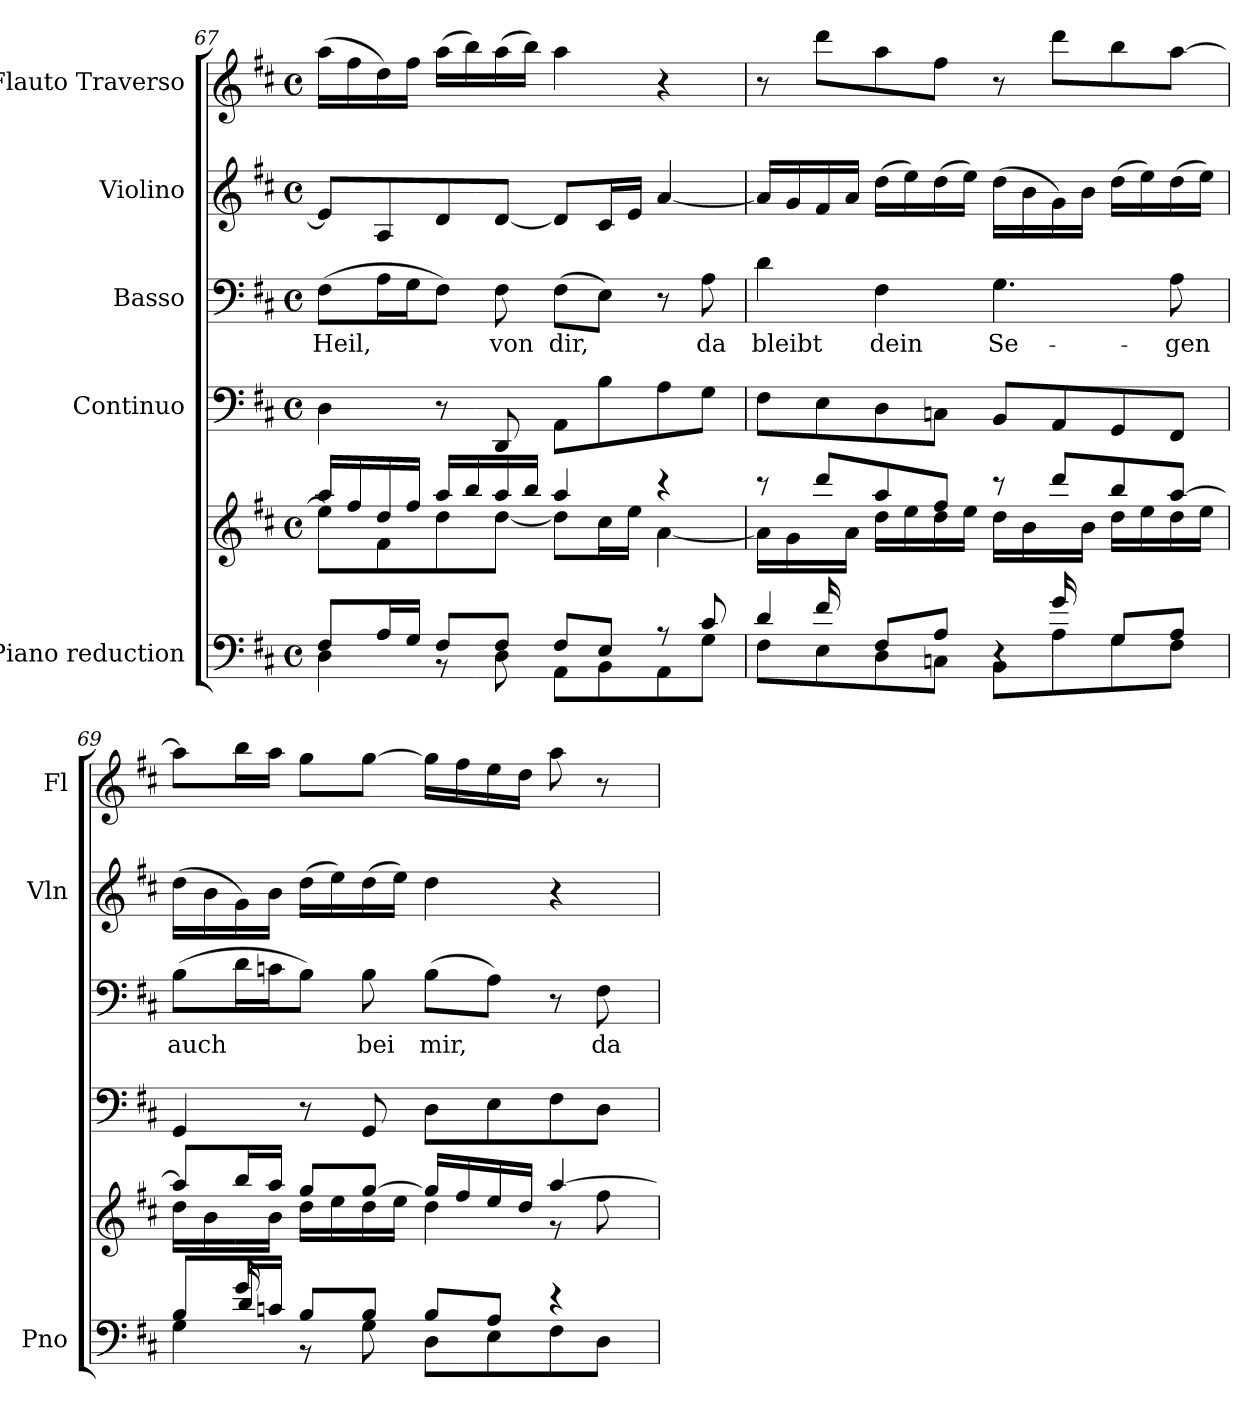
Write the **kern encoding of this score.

**kern	**kern	**kern	**kern	**text	**kern	**kern
*part5	*part5	*part4	*part3	*part3	*part2	*part1
*staff6	*staff5	*staff4	*staff3	*staff3	*staff2	*staff1
*I"Piano reduction	*	*I"Continuo	*I"Basso	*	*I"Violino	*I"Flauto Traverso
*I'Pno	*	*	*	*	*I'Vln	*I'Fl
*clefF4	*clefG2	*clefF4	*clefF4	*	*clefG2	*clefG2
*k[f#c#]	*k[f#c#]	*k[f#c#]	*k[f#c#]	*	*k[f#c#]	*k[f#c#]
*M4/4	*M4/4	*M4/4	*M4/4	*	*M4/4	*M4/4
*met(c)	*met(c)	*met(c)	*met(c)	*	*met(c)	*met(c)
=67	=67	=67	=67	=67	=67	=67
*^	*^	*	*	*	*	*
!	!	!	!	!	!	!LO:LY:b	!	!
8F#/L	4D\	16aa/LL	8ee\L]	4D\	(8F#\L	Heil,	8e/L]	(16aa\LL
.	.	16ff#/	.	.	.	.	.	16ff#\
16A/L	.	16dd/	8f#\	.	16A\L	.	8A/	16dd\)
16G/JJ	.	16ff#/JJ	.	.	16G\J	.	.	16ff#\JJ
8F#/L	8r	16aa/LL	8dd\	8r	8F#\J)	.	8d/	(16aa\LL
.	.	16bb/	.	.	.	.	.	16bb\)
!	!	!	!	!	!	!LO:LY:b	!	!
8F#/J	8D\	16aa/	[8dd\J	8DD/	8F#\	von	[8d/J	(16aa\
.	.	16bb/JJ	.	.	.	.	.	16bb\JJ)
!	!	!	!	!	!	!LO:LY:b	!	!
8F#/L	8AA\L	4aa/	8dd\L]	8AA\L	(8F#\L	dir,	8d/L]	4aa\
8E/J	8BB\	.	16cc#\L	8B\	8E\J)	.	16c#/L	.
.	.	.	16ee\JJ	.	.	.	16e/JJ	.
8r	8AA\	4r	[4a\	8A\	8r	.	[4a/	4r
!	!	!	!	!	!	!LO:LY:b	!	!
8c#/	8G\J	.	.	8G\J	8A\	da	.	.
!!LO:LB:g=z
=68	=68	=68	=68	=68	=68	=68	=68	=68
*	*^	*	*	*	*	*	*	*
!	!	!	!	!	!	!	!LO:LY:b	!	!
8ryy	4d/	8F#\L	8r	16a\LL]	8F#\L	4d\	bleibt	16a/LL]	8r
.	.	.	.	16g\	.	.	.	16g/	.
16f#/	.	8E\	8ddd/L	16ryy	8E\	.	.	16f#/	8ddd\L
4..ryy	.	.	.	16a\JJ	.	.	.	16a/JJ	.
!	!	!	!	!	!	!	!LO:LY:b	!	!
.	8F#/L	8D\	8aa/	16dd\LL	8D\	4F#\	dein	(16dd\LL	8aa\
.	.	.	.	16ee\	.	.	.	16ee\)	.
.	8A/J	8Cn\J	8ff#/J	16dd\	8Cn\J	.	.	(16dd\	8ff#\J
.	.	.	.	16ee\JJ	.	.	.	16ee\JJ)	.
!	!	!	!	!	!	!	!LO:LY:b	!	!
.	4r	8BB\L	8r	16dd\LL	8BB/L	4.G\	Se-	(16dd\LL	8r
.	.	.	.	16b\	.	.	.	16b\	.
16g/	.	8A\	8ddd/L	16ryy	8AA/	.	.	16g\)	8ddd\L
4ryy	.	.	.	16b\JJ	.	.	.	16b\JJ	.
.	8G/L	8G\	8bb/	16dd\LL	8GG/	.	.	(16dd\LL	8bb\
.	.	.	.	16ee\	.	.	.	16ee\)	.
!	!	!	!	!	!	!	!LO:LY:b	!	!
.	8A/J	8F#\J	[8aa/J	16dd\	8FF#/J	8A\	-gen	(16dd\	[8aa\J
16ryy	.	.	.	16ee\JJ	.	.	.	16ee\JJ)	.
=69	=69	=69	=69	=69	=69	=69	=69	=69	=69
!	!	!	!	!	!	!	!LO:LY:b	!	!
8ryy	8B/L	4G\	8aa/L]	16dd\LL	4GG/	(8B\L	auch	(16dd\LL	8aa\L]
.	.	.	.	16b\	.	.	.	16b\	.
16g/	16d/L	.	16bb/L	16ryy	.	16d\L	.	16g\)	16bb\L
2ryy	16cn/JJ	.	16aa/JJ	16b\JJ	.	16cn\J	.	16b\JJ	16aa\JJ
.	8B/L	8r	8gg/L	16dd\LL	8r	8B\J)	.	(16dd\LL	8gg\L
.	.	.	.	16ee\	.	.	.	16ee\)	.
!	!	!	!	!	!	!	!LO:LY:b	!	!
.	8B/J	8G\	[8gg/J	16dd\	8GG/	8B\	bei	(16dd\	[8gg\J
.	.	.	.	16ee\JJ	.	.	.	16ee\JJ)	.
!	!	!	!	!	!	!	!LO:LY:b	!	!
.	8B/L	8D\L	16gg/LL]	4dd\	8D\L	(8B\L	mir,	4dd\	16gg\LL]
.	.	.	16ff#/	.	.	.	.	.	16ff#\
.	8A/J	8E\	16ee/	.	8E\	8A\J)	.	.	16ee\
4ryy	.	.	16dd/JJ	.	.	.	.	.	16dd\JJ
.	4r	8F#\	[4aa/	8r	8F#\	8r	.	4r	8aa\
!	!	!	!	!	!	!	!LO:LY:b	!	!
.	.	8D\J	.	8ff#\	8D\J	8F#\	da	.	8r
16ryy	.	.	.	.	.	.	.	.	.
*v	*v	*v	*	*	*	*	*	*	*
*	*v	*v	*	*	*	*	*
=	=	=	=	=	=	=
*-	*-	*-	*-	*-	*-	*-
